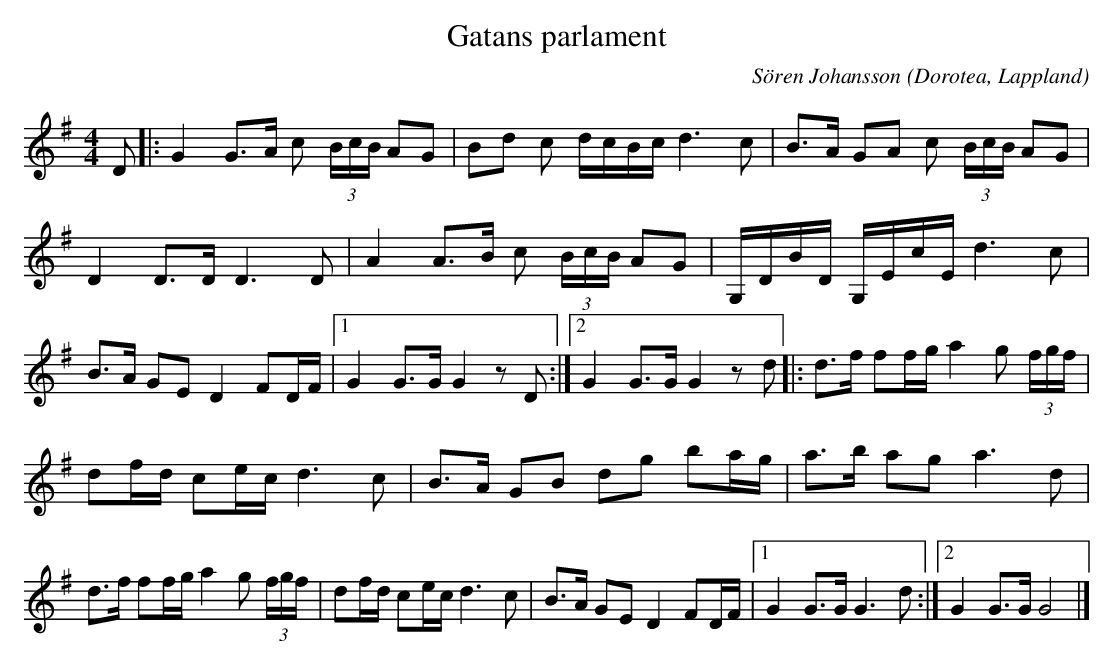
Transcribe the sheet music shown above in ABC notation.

X:1
T:Gatans parlament
C:Sören Johansson
O:Dorotea, Lappland
M:4/4
L:1/16
K:G
D2|:G4 G3A c2 (3BcB A2G2|B2d2 c2 dcBc d6 c2|B3A G2A2 c2 (3BcB A2G2|D4 D3D D6 D2|A4 A3B c2 (3BcB A2G2|G,DBD G,EcE d6 c2|B3A G2E2 D4 F2DF|1G4 G3G G4 z2 D2 :|2G4 G3G G4 z2 d2|:d3f f2fg a4 g2 (3fgf|d2fd c2ec d6 c2|B3A G2B2 d2g2 b2ag|a3b a2g2 a6 d2|d3f f2fg a4 g2 (3fgf|d2fd c2ec d6 c2|B3A G2E2 D4 F2DF|1 G4 G3G G6 d2:|2G4 G3G G8|]
